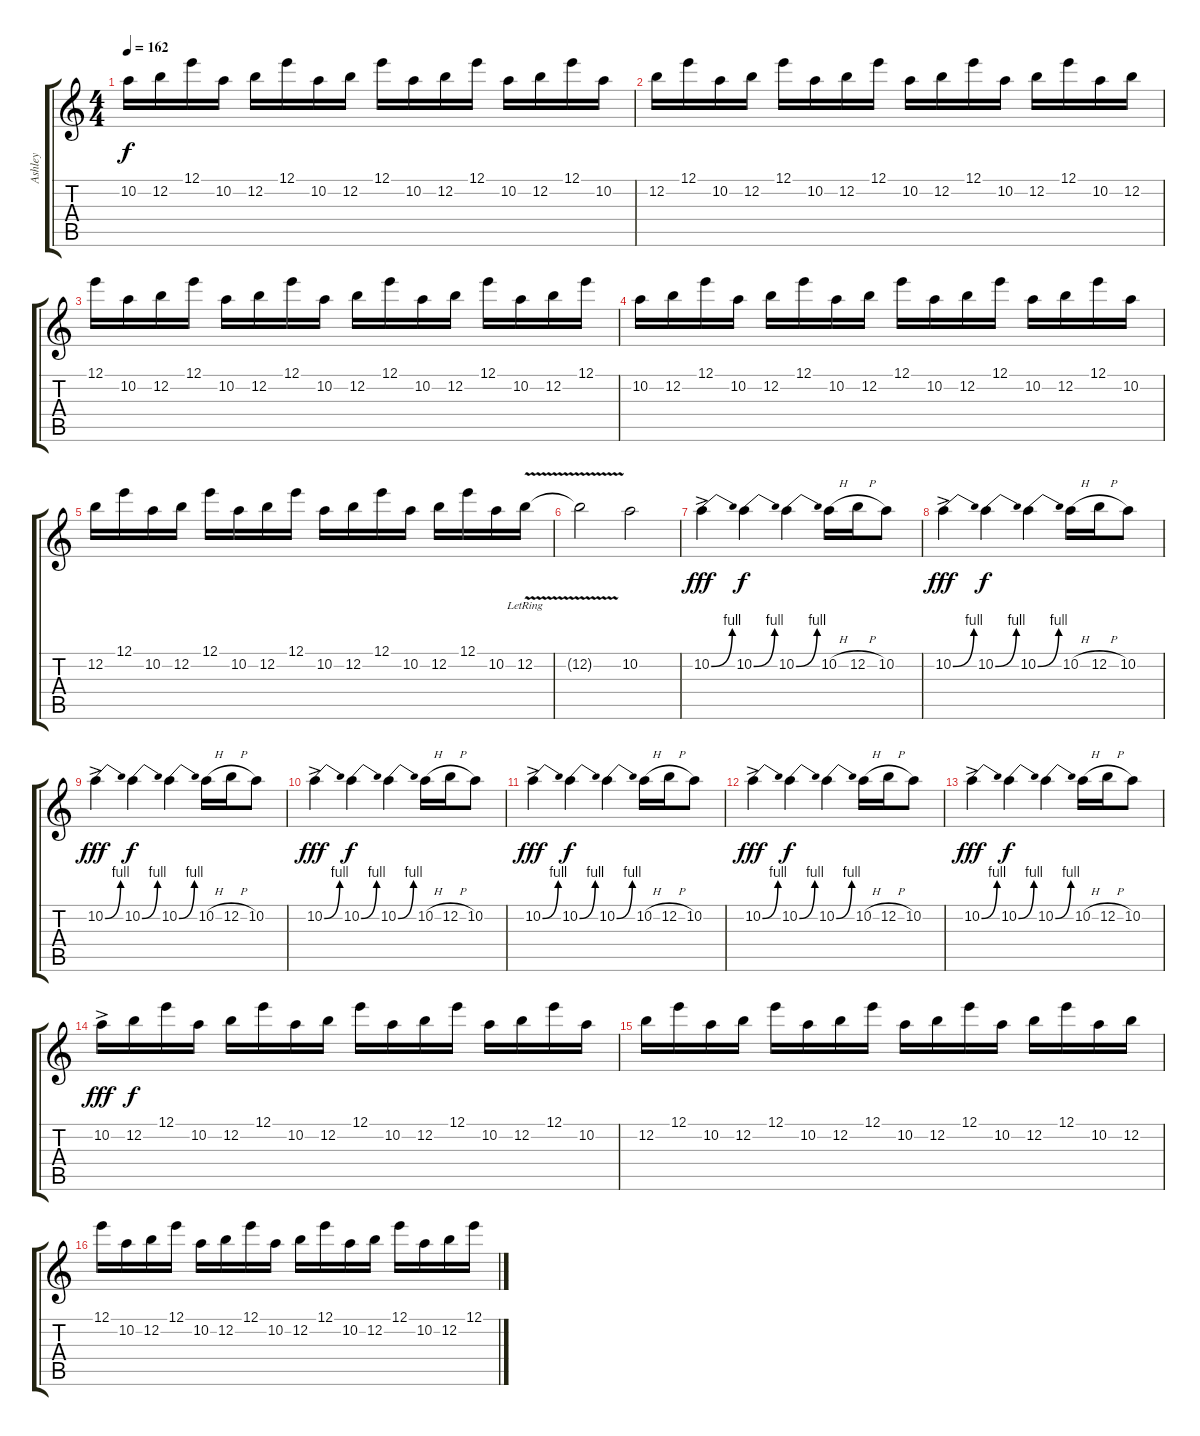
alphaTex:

\track ("Ashley" "Ashley") {instrument distortionguitar}
\staff {score tabs}
\tuning (E4 B3 G3 D3 A2 E2) {hide}
\ts (4 4)
\tempo 162
\clef g2
\ks c
10.2.16{dy f} 12.2.16 12.1.16 10.2.16 12.2.16 12.1.16 10.2.16 12.2.16 12.1.16 10.2.16 12.2.16 12.1.16 10.2.16 12.2.16 12.1.16 10.2.16 |
12.2.16 12.1.16 10.2.16 12.2.16 12.1.16 10.2.16 12.2.16 12.1.16 10.2.16 12.2.16 12.1.16 10.2.16 12.2.16 12.1.16 10.2.16 12.2.16 |
12.1.16 10.2.16 12.2.16 12.1.16 10.2.16 12.2.16 12.1.16 10.2.16 12.2.16 12.1.16 10.2.16 12.2.16 12.1.16 10.2.16 12.2.16 12.1.16 |
10.2.16 12.2.16 12.1.16 10.2.16 12.2.16 12.1.16 10.2.16 12.2.16 12.1.16 10.2.16 12.2.16 12.1.16 10.2.16 12.2.16 12.1.16 10.2.16 |
12.2.16 12.1.16 10.2.16 12.2.16 12.1.16 10.2.16 12.2.16 12.1.16 10.2.16 12.2.16 12.1.16 10.2.16 12.2.16 12.1.16 10.2.16 12.2{v lr}.16 |
12.2{t}.2 10.2.2 |
10.2{be (bend 0 0 60 4) ac}.4{dy fff} 10.2{be (bend 0 0 60 4)}.4{dy f} 10.2{be (bend 0 0 60 4)}.4 10.2{h}.16 12.2{h}.16 10.2.8 |
10.2{be (bend 0 0 60 4) ac}.4{dy fff} 10.2{be (bend 0 0 60 4)}.4{dy f} 10.2{be (bend 0 0 60 4)}.4 10.2{h}.16 12.2{h}.16 10.2.8 |
10.2{be (bend 0 0 60 4) ac}.4{dy fff} 10.2{be (bend 0 0 60 4)}.4{dy f} 10.2{be (bend 0 0 60 4)}.4 10.2{h}.16 12.2{h}.16 10.2.8 |
10.2{be (bend 0 0 60 4) ac}.4{dy fff} 10.2{be (bend 0 0 60 4)}.4{dy f} 10.2{be (bend 0 0 60 4)}.4 10.2{h}.16 12.2{h}.16 10.2.8 |
10.2{be (bend 0 0 60 4) ac}.4{dy fff} 10.2{be (bend 0 0 60 4)}.4{dy f} 10.2{be (bend 0 0 60 4)}.4 10.2{h}.16 12.2{h}.16 10.2.8 |
10.2{be (bend 0 0 60 4) ac}.4{dy fff} 10.2{be (bend 0 0 60 4)}.4{dy f} 10.2{be (bend 0 0 60 4)}.4 10.2{h}.16 12.2{h}.16 10.2.8 |
10.2{be (bend 0 0 60 4) ac}.4{dy fff} 10.2{be (bend 0 0 60 4)}.4{dy f} 10.2{be (bend 0 0 60 4)}.4 10.2{h}.16 12.2{h}.16 10.2.8 |
10.2{ac}.16{dy fff} 12.2.16{dy f} 12.1.16 10.2.16 12.2.16 12.1.16 10.2.16 12.2.16 12.1.16 10.2.16 12.2.16 12.1.16 10.2.16 12.2.16 12.1.16 10.2.16 |
12.2.16 12.1.16 10.2.16 12.2.16 12.1.16 10.2.16 12.2.16 12.1.16 10.2.16 12.2.16 12.1.16 10.2.16 12.2.16 12.1.16 10.2.16 12.2.16 |
12.1.16 10.2.16 12.2.16 12.1.16 10.2.16 12.2.16 12.1.16 10.2.16 12.2.16 12.1.16 10.2.16 12.2.16 12.1.16 10.2.16 12.2.16 12.1.16
